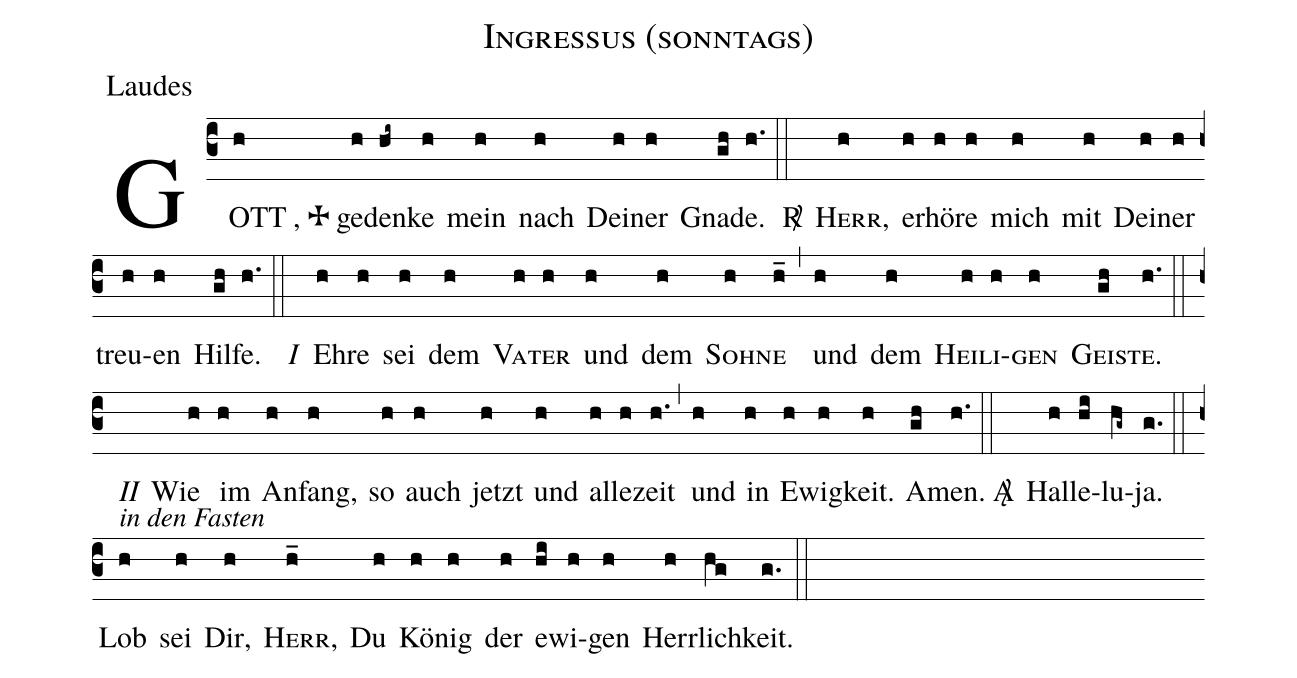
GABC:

name:Ingressus (sonntags);
office-part:Laudes;
%%
(c3)G{O}TT(h), <v>\grecross{}</v>() ge(h)den(hi~)ke(h) mein(h) nach(h) Dei(h)ner(h) Gna(gh)de.(h.) (::) <v>\Rbar</v>() <sc>Herr,</sc>(h) er(h)hö(h)re(h) mich(h) mit(h) Dei(h)ner(h) treu(h)en(h) Hil(gh)fe.(h.) (::) <i>I</i>() Eh(h)re(h) sei(h) dem(h) <sc>Va</sc>(h)<sc>ter</sc>(h) und(h) dem(h) <sc>Soh</sc>(h)<sc>ne</sc>(h_) (,) und(h) dem(h) <sc>Hei</sc>(h)<sc>li</sc>(h)<sc>gen</sc>(h) <sc>Gei</sc>(gh)<sc>ste</sc>.(h.) (::) <i>II</i>() Wie(h) im(h) An(h)fang,(h) so(h) auch(h) jetzt(h) und(h) al(h)le(h)zeit(h.) (,) und(h) in(h) E(h)wig(h)keit.(h) A(gh)men.(h.) (::) <v>\Abar</v>() Hal(h)le(hi)lu(hg~)ja.(g.) (::)
Lob<alt>in den Fasten</alt>(h) sei(h) Dir,(h) <sc>Herr,</sc>(h_) Du(h) Kö(h)nig(h) der(h) e(hi)wi(h)gen(h) Herr(h)lich(hg)keit.(g.) (::)
